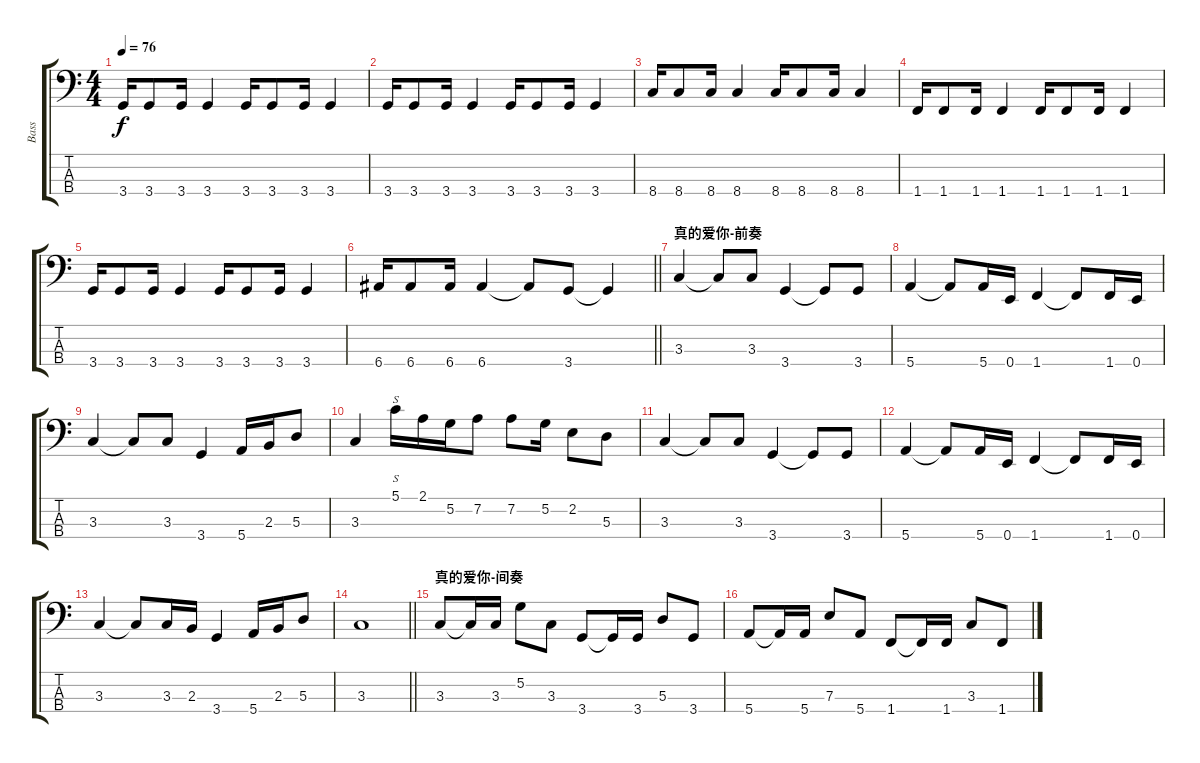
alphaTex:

\track ("Bass" "Bass") {instrument electricbassfinger}
\staff {score tabs}
\tuning (G2 D2 A1 E1) {hide}
\ts (4 4)
\tempo 76
\clef f4
\ks c
3.4.16{dy f} 3.4.8 3.4.16 3.4.4 3.4.16 3.4.8 3.4.16 3.4.4 |
3.4.16 3.4.8 3.4.16 3.4.4 3.4.16 3.4.8 3.4.16 3.4.4 |
8.4.16 8.4.8 8.4.16 8.4.4 8.4.16 8.4.8 8.4.16 8.4.4 |
1.4.16 1.4.8 1.4.16 1.4.4 1.4.16 1.4.8 1.4.16 1.4.4 |
3.4.16 3.4.8 3.4.16 3.4.4 3.4.16 3.4.8 3.4.16 3.4.4 |
\barLineRight lightlight
6.4.16 6.4.8 6.4.16 6.4.4 6.4{t}.8 3.4.8 3.4{t}.4 |
\section ("" "真的爱你-前奏")
3.3.4 3.3{t}.8 3.3.8 3.4.4 3.4{t}.8 3.4.8 |
5.4.4 5.4{t}.8 5.4.16 0.4.16 1.4.4 1.4{t}.8 1.4.16 0.4.16 |
3.3.4 3.3{t}.8 3.3.8 3.4.4 5.4.16 2.3.16 5.3.8 |
3.3.4 5.1.16{s} 2.1.16 5.2.16 7.2.8 7.2.8 5.2.16 2.2.8 5.3.8 |
3.3.4 3.3{t}.8 3.3.8 3.4.4 3.4{t}.8 3.4.8 |
5.4.4 5.4{t}.8 5.4.16 0.4.16 1.4.4 1.4{t}.8 1.4.16 0.4.16 |
3.3.4 3.3{t}.8 3.3.16 2.3.16 3.4.4 5.4.16 2.3.16 5.3.8 |
\barLineRight lightlight
3.3.1 |
\section ("" "真的爱你-间奏")
3.3.8 3.3{t}.16 3.3.16 5.2.8 3.3.8 3.4.8 3.4{t}.16 3.4.16 5.3.8 3.4.8 |
5.4.8 5.4{t}.16 5.4.16 7.3.8 5.4.8 1.4.8 1.4{t}.16 1.4.16 3.3.8 1.4.8
